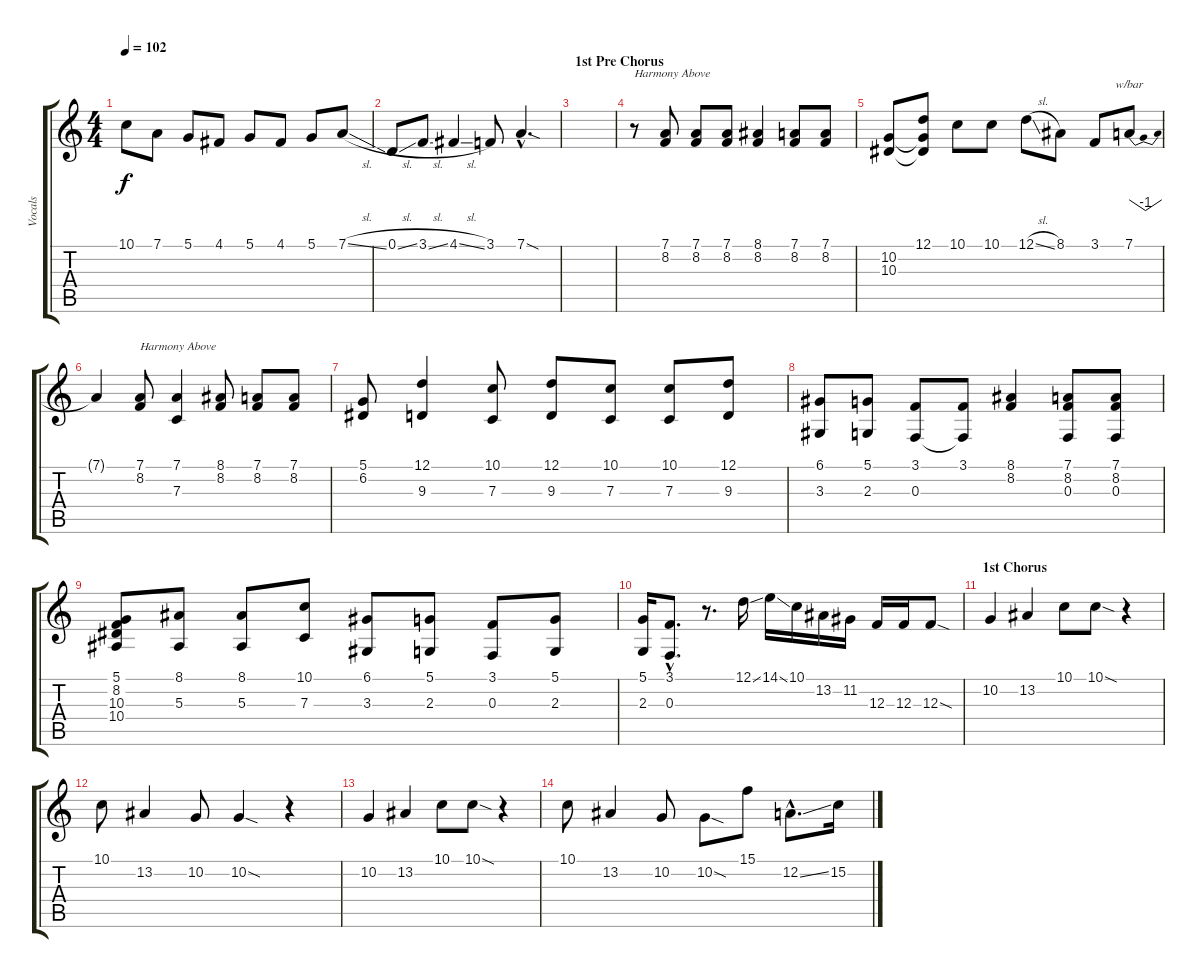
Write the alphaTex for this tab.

\track ("Vocals" "Vocals") {instrument choiraahs}
\staff {score tabs}
\tuning (D4 A3 F3 C3 G2 D2) {hide}
\ts (4 4)
\tempo 102
\clef g2
\ks c
10.1{t}.8{dy f} 7.1.8{txt " "} 5.1.8 4.1.8 5.1.8 4.1.8 5.1.8 7.1{sl}.8 |
0.1{sl}.8 3.1{sl}.8 4.1{sl}.4 3.1.8 7.1{sod hac}.4{d txt " "} |
\section ("" "1st Pre Chorus")
|
r.8{txt "Harmony Above"} (7.1 8.2).8 (7.1 8.2).8 (7.1 8.2).8 (8.1 8.2).4 (7.1 8.2).8 (7.1 8.2).8 |
(10.2 10.3).8 (12.1 10.2{t} 10.3{t}).8{txt " "} 10.1.8 10.1.8 12.1{sl}.8 8.1.8 3.1.8 7.1.8{tbe (dip default 0 0 30 -4 60 0)} |
7.1{t}.4 (7.1 8.2).8{txt "Harmony Above"} (7.1 7.3).4 (8.1 8.2).8 (7.1 8.2).8 (7.1 8.2).8 |
(5.1 6.2).8{txt " "} (12.1 9.3).4 (10.1 7.3).8 (12.1 9.3).8 (10.1 7.3).8 (10.1 7.3).8 (12.1 9.3).8 |
(6.1 3.3).8{txt " "} (5.1 2.3).8 (3.1 0.3).8 (3.1 0.3{t}).8 (8.1 8.2).4 (7.1 8.2 0.3).8 (7.1 8.2 0.3).8 |
(5.1 8.2 10.3 10.4).8{txt " "} (8.1 5.3).8 (8.1 5.3).8 (10.1 7.3).8 (6.1 3.3).8 (5.1 2.3).8 (3.1 0.3).8 (5.1 2.3).8 |
(5.1 2.3).16 (3.1{hac} 0.3{hac}).8{d} r.8{d} 12.1{ss}.16{txt " "} 14.1{ss}.16 10.1.16 13.2.16 11.2.16 12.3.16 12.3.16 12.3{sod}.8 |
\section ("" "1st Chorus")
10.2.4{txt " "} 13.2.4 10.1.8 10.1{sod}.8 r.4 |
10.1.8{txt " "} 13.2.4 10.2.8 10.2{sod}.4 r.4 |
10.2.4{txt " "} 13.2.4 10.1.8 10.1{sod}.8 r.4 |
10.1.8{txt " "} 13.2.4 10.2.8 10.2{sod}.8 15.1.8{txt " "} 12.2{ss hac}.8{d} 15.2.16
